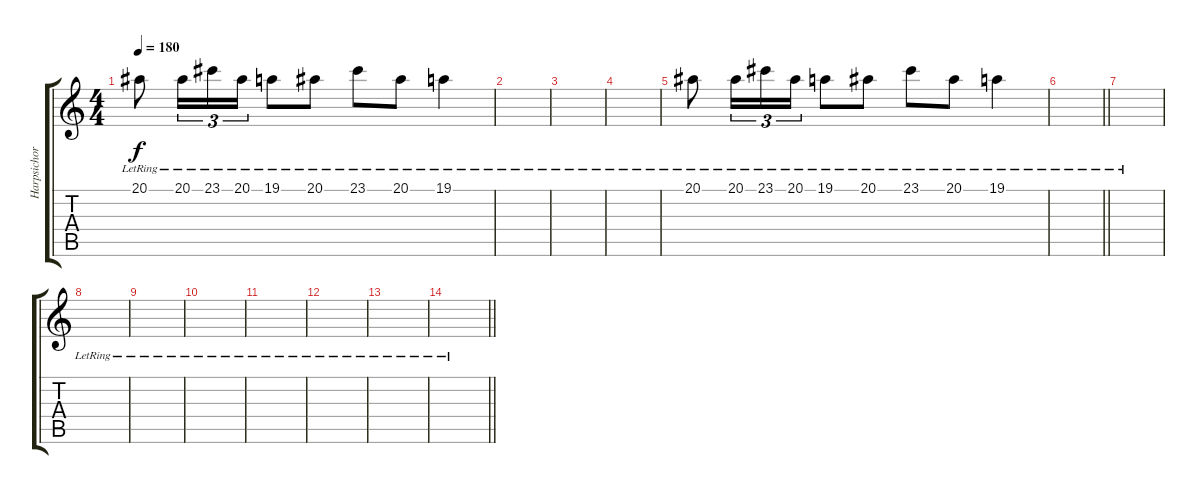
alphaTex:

\track ("Harpsichord" "Harpsichor") {instrument harpsichord}
\staff {score tabs}
\tuning (D4 A3 F3 C3 G2 D2) {hide}
\ts (4 4)
\tempo 180
\clef g2
\ks c
20.1{lr}.8{dy f} 20.1{lr}.16{tu (3 2)} 23.1{lr}.16{tu (3 2)} 20.1{lr}.16{tu (3 2)} 19.1{lr}.8 20.1{lr}.8 23.1{lr}.8 20.1{lr}.8 19.1{lr}.4 |
|
|
|
20.1{lr}.8 20.1{lr}.16{tu (3 2)} 23.1{lr}.16{tu (3 2)} 20.1{lr}.16{tu (3 2)} 19.1{lr}.8 20.1{lr}.8 23.1{lr}.8 20.1{lr}.8 19.1{lr}.4 |
\barLineRight lightlight
|
|
|
|
|
|
|
|
\barLineRight lightlight
